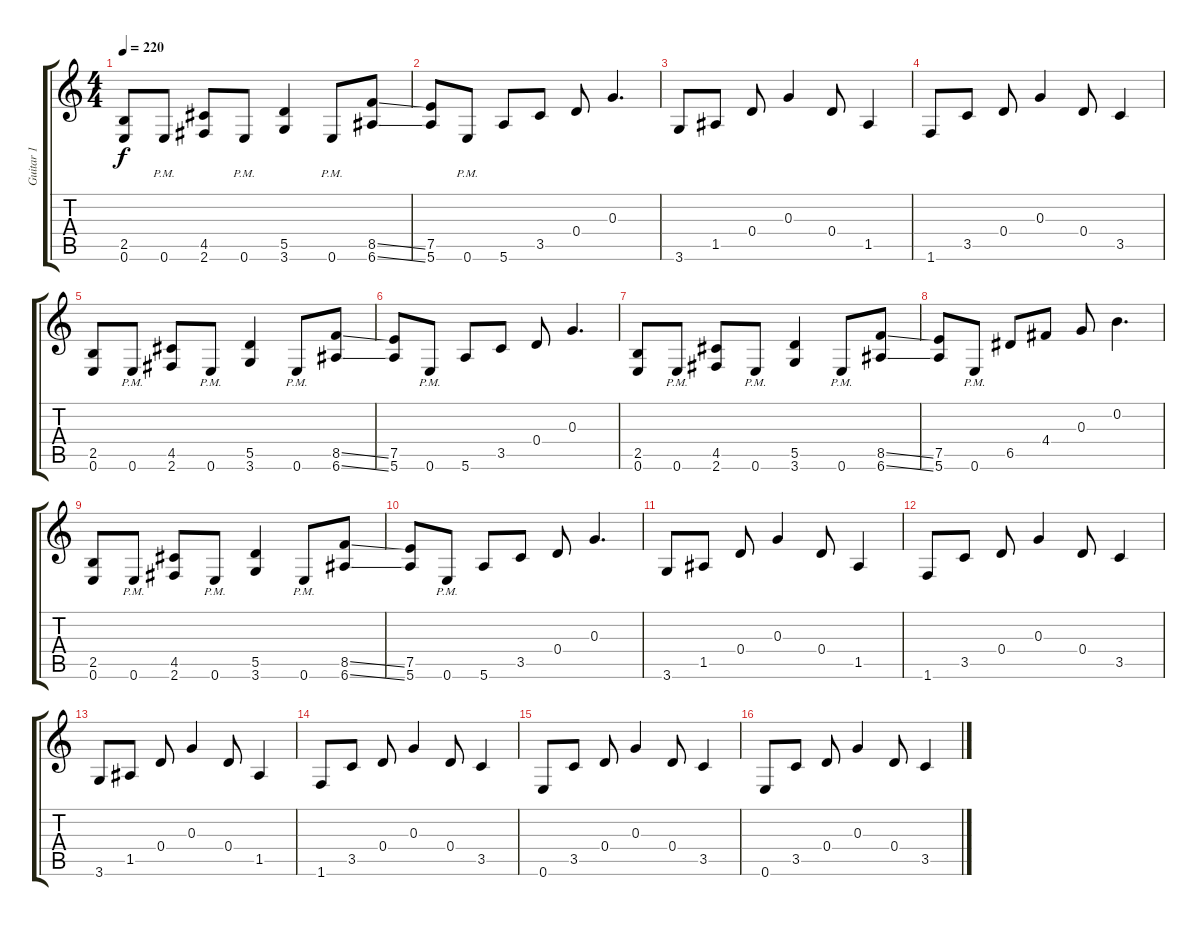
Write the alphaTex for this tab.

\track ("Guitar 1" "Guitar 1") {instrument distortionguitar}
\staff {score tabs}
\tuning (E4 B3 G3 D3 A2 E2) {hide}
\ts (4 4)
\tempo 220
\clef g2
\ks c
(2.5 0.6).8{dy f} 0.6{pm}.8 (4.5 2.6).8 0.6{pm}.8 (5.5 3.6).4 0.6{pm}.8 (8.5{ss} 6.6{ss}).8 |
(7.5 5.6).8 0.6{pm}.8 5.6.8 3.5.8 0.4.8 0.3.4{d} |
3.6.8 1.5.8 0.4.8 0.3.4 0.4.8 1.5.4 |
1.6.8 3.5.8 0.4.8 0.3.4 0.4.8 3.5.4 |
(2.5 0.6).8 0.6{pm}.8 (4.5 2.6).8 0.6{pm}.8 (5.5 3.6).4 0.6{pm}.8 (8.5{ss} 6.6{ss}).8 |
(7.5 5.6).8 0.6{pm}.8 5.6.8 3.5.8 0.4.8 0.3.4{d} |
(2.5 0.6).8 0.6{pm}.8 (4.5 2.6).8 0.6{pm}.8 (5.5 3.6).4 0.6{pm}.8 (8.5{ss} 6.6{ss}).8 |
(7.5 5.6).8 0.6{pm}.8 6.5.8 4.4.8 0.3.8 0.2.4{d} |
(2.5 0.6).8 0.6{pm}.8 (4.5 2.6).8 0.6{pm}.8 (5.5 3.6).4 0.6{pm}.8 (8.5{ss} 6.6{ss}).8 |
(7.5 5.6).8 0.6{pm}.8 5.6.8 3.5.8 0.4.8 0.3.4{d} |
3.6.8 1.5.8 0.4.8 0.3.4 0.4.8 1.5.4 |
1.6.8 3.5.8 0.4.8 0.3.4 0.4.8 3.5.4 |
3.6.8 1.5.8 0.4.8 0.3.4 0.4.8 1.5.4 |
1.6.8 3.5.8 0.4.8 0.3.4 0.4.8 3.5.4 |
0.6.8 3.5.8 0.4.8 0.3.4 0.4.8 3.5.4 |
0.6.8 3.5.8 0.4.8 0.3.4 0.4.8 3.5.4
